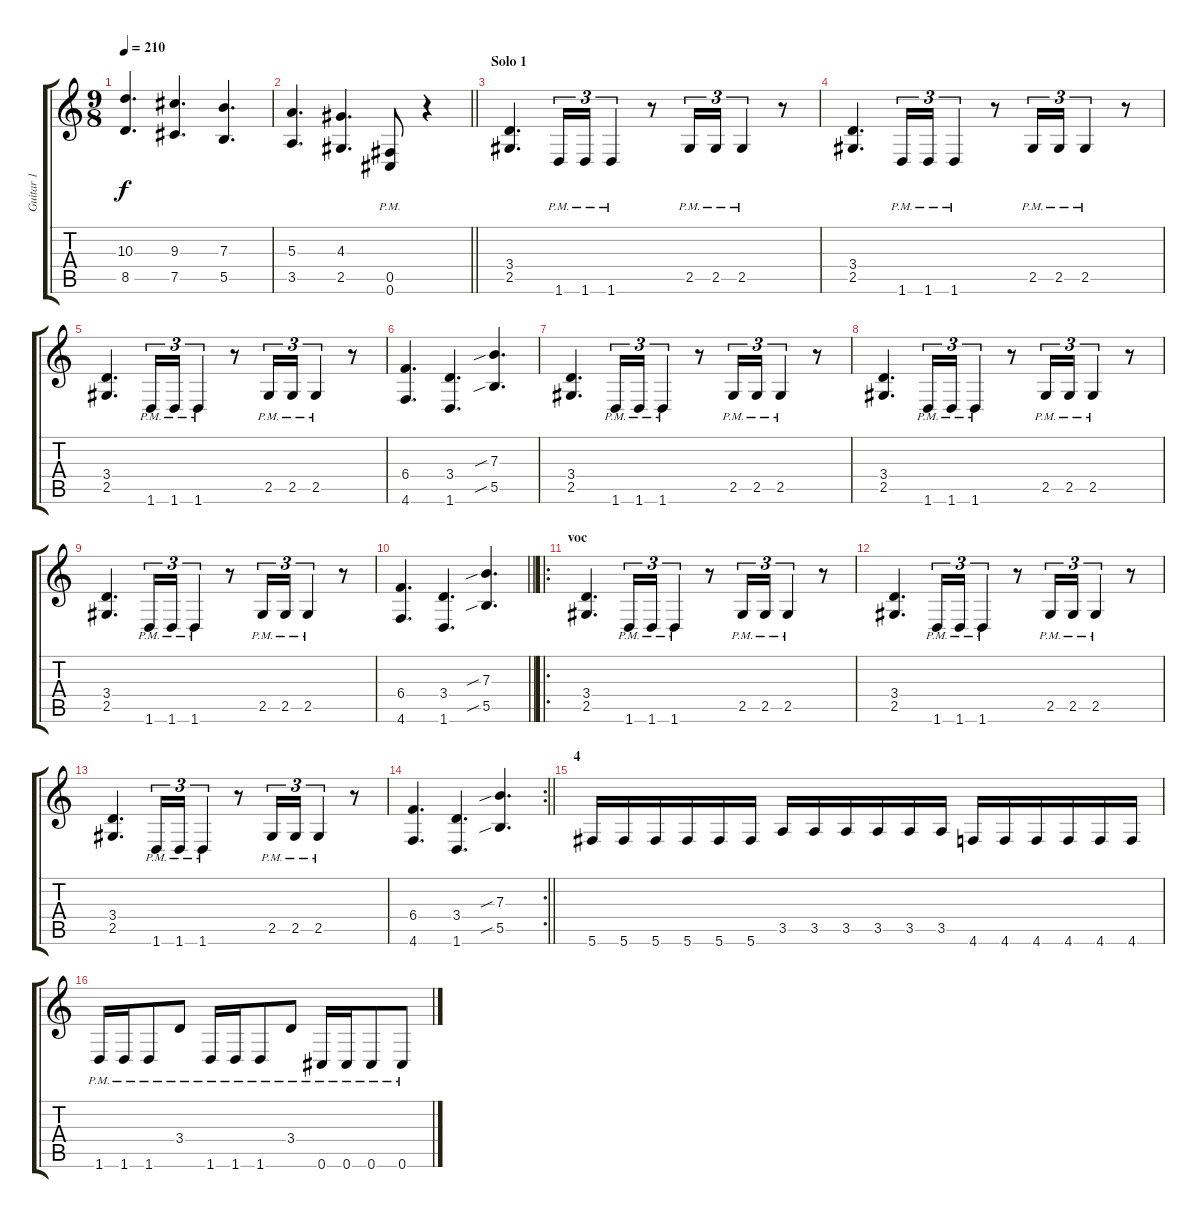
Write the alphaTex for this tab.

\track ("Guitar 1" "Guitar 1") {instrument distortionguitar}
\staff {score tabs}
\tuning (Db4 Ab3 E3 B2 Gb2 Db2) {hide}
\ts (9 8)
\tempo 210
\clef g2
\ks c
(10.3 8.5).4{d dy f} (9.3 7.5).4{d} (7.3 5.5).4{d} |
\barLineRight lightlight
(5.3 3.5).4{d} (4.3 2.5).4{d} (0.5{pm} 0.6{pm}).8 r.4 |
\section ("" "Solo 1")
(3.4 2.5).4{d} 1.6{pm}.16{tu (3 2)} 1.6{pm}.16{tu (3 2)} 1.6{pm}.4{tu (3 2)} r.8 2.5{pm}.16{tu (3 2)} 2.5{pm}.16{tu (3 2)} 2.5{pm}.4{tu (3 2)} r.8 |
(3.4 2.5).4{d} 1.6{pm}.16{tu (3 2)} 1.6{pm}.16{tu (3 2)} 1.6{pm}.4{tu (3 2)} r.8 2.5{pm}.16{tu (3 2)} 2.5{pm}.16{tu (3 2)} 2.5{pm}.4{tu (3 2)} r.8 |
(3.4 2.5).4{d} 1.6{pm}.16{tu (3 2)} 1.6{pm}.16{tu (3 2)} 1.6{pm}.4{tu (3 2)} r.8 2.5{pm}.16{tu (3 2)} 2.5{pm}.16{tu (3 2)} 2.5{pm}.4{tu (3 2)} r.8 |
(6.4 4.6).4{d} (3.4 1.6).4{d} (7.3{sib} 5.5{sib}).4{d} |
(3.4 2.5).4{d} 1.6{pm}.16{tu (3 2)} 1.6{pm}.16{tu (3 2)} 1.6{pm}.4{tu (3 2)} r.8 2.5{pm}.16{tu (3 2)} 2.5{pm}.16{tu (3 2)} 2.5{pm}.4{tu (3 2)} r.8 |
(3.4 2.5).4{d} 1.6{pm}.16{tu (3 2)} 1.6{pm}.16{tu (3 2)} 1.6{pm}.4{tu (3 2)} r.8 2.5{pm}.16{tu (3 2)} 2.5{pm}.16{tu (3 2)} 2.5{pm}.4{tu (3 2)} r.8 |
(3.4 2.5).4{d} 1.6{pm}.16{tu (3 2)} 1.6{pm}.16{tu (3 2)} 1.6{pm}.4{tu (3 2)} r.8 2.5{pm}.16{tu (3 2)} 2.5{pm}.16{tu (3 2)} 2.5{pm}.4{tu (3 2)} r.8 |
\barLineRight lightlight
(6.4 4.6).4{d} (3.4 1.6).4{d} (7.3{sib} 5.5{sib}).4{d} |
\ro
\section ("" "voc")
(3.4 2.5).4{d} 1.6{pm}.16{tu (3 2)} 1.6{pm}.16{tu (3 2)} 1.6{pm}.4{tu (3 2)} r.8 2.5{pm}.16{tu (3 2)} 2.5{pm}.16{tu (3 2)} 2.5{pm}.4{tu (3 2)} r.8 |
(3.4 2.5).4{d} 1.6{pm}.16{tu (3 2)} 1.6{pm}.16{tu (3 2)} 1.6{pm}.4{tu (3 2)} r.8 2.5{pm}.16{tu (3 2)} 2.5{pm}.16{tu (3 2)} 2.5{pm}.4{tu (3 2)} r.8 |
(3.4 2.5).4{d} 1.6{pm}.16{tu (3 2)} 1.6{pm}.16{tu (3 2)} 1.6{pm}.4{tu (3 2)} r.8 2.5{pm}.16{tu (3 2)} 2.5{pm}.16{tu (3 2)} 2.5{pm}.4{tu (3 2)} r.8 |
\rc 2
\barLineRight lightlight
(6.4 4.6).4{d} (3.4 1.6).4{d} (7.3{sib} 5.5{sib}).4{d} |
\section ("" "4")
5.6.16 5.6.16 5.6.16 5.6.16 5.6.16 5.6.16 3.5.16 3.5.16 3.5.16 3.5.16 3.5.16 3.5.16 4.6.16 4.6.16 4.6.16 4.6.16 4.6.16 4.6.16 |
1.6{pm}.16 1.6{pm}.16 1.6{pm}.8 3.4{pm}.8 1.6{pm}.16 1.6{pm}.16 1.6{pm}.8 3.4{pm}.8 0.6{pm}.16 0.6{pm}.16 0.6{pm}.8 0.6{pm}.8
